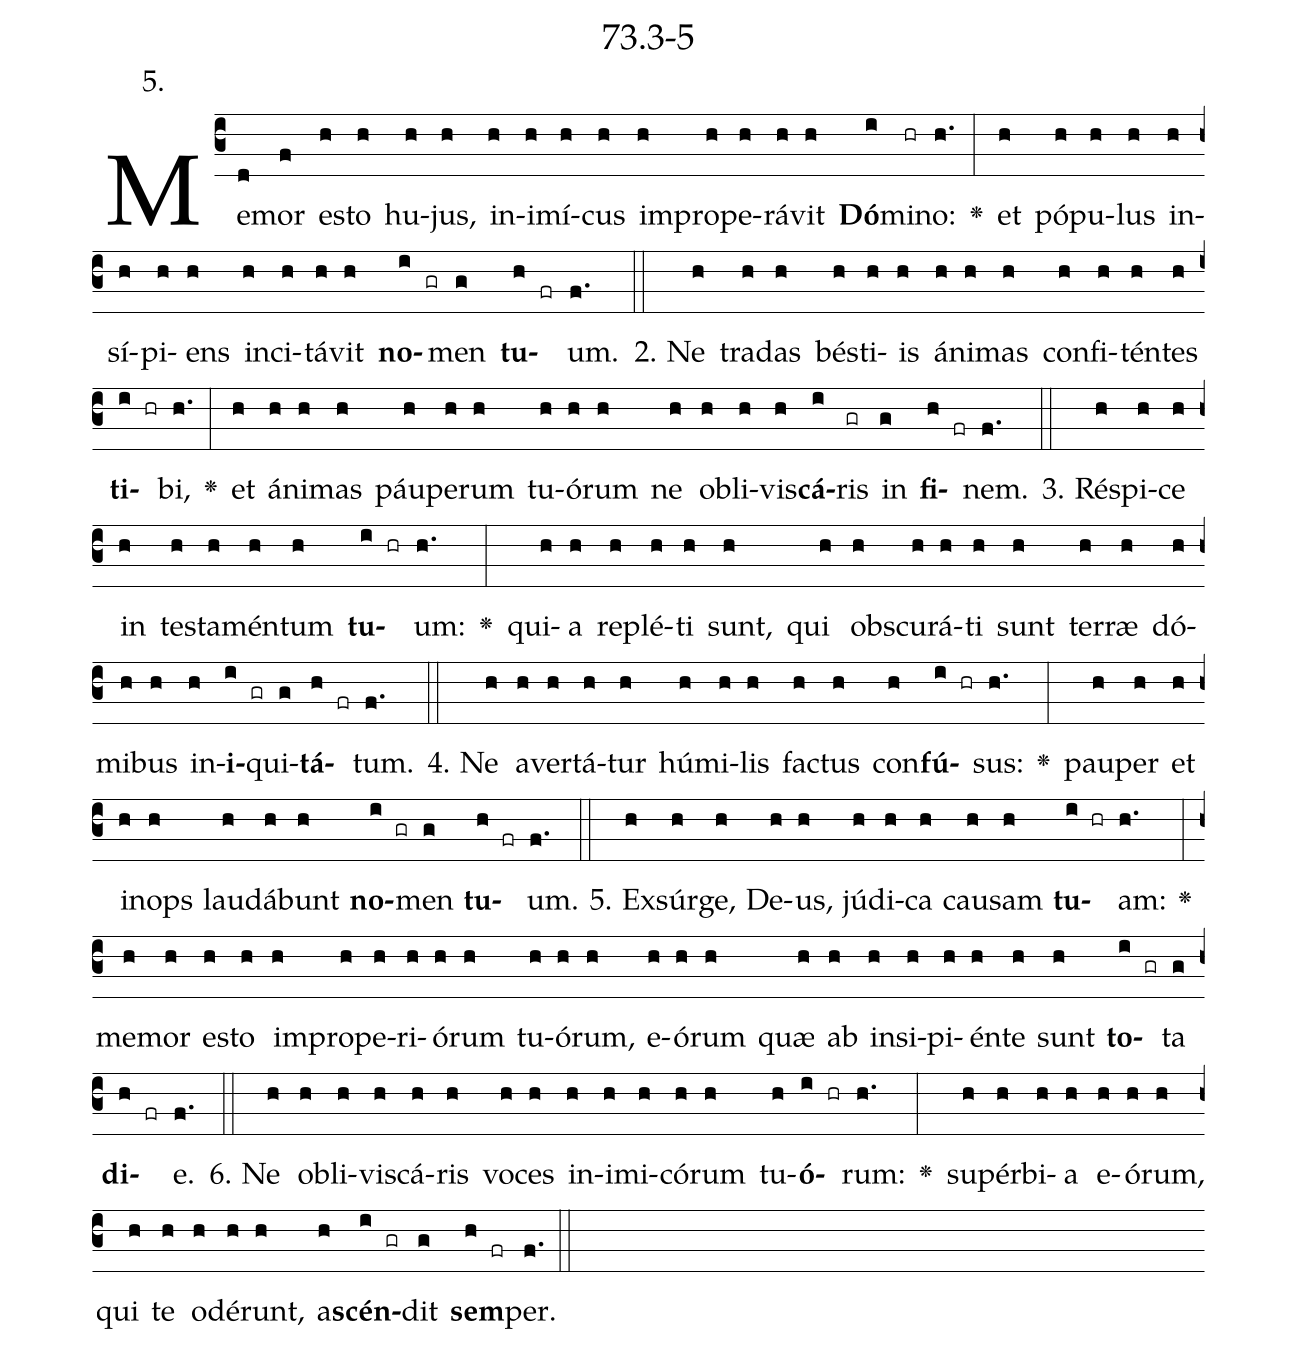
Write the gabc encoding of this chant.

name: 73.3-5;
annotation: 5.;
%%
(c3)Me(d)mor(f) es(h)to(h) hu(h)jus,(h) in(h)i(h)mí(h)cus(h) im(h)pro(h)pe(h)rá(h)vit(h) <b>Dó</b>(i)mi(hr)no:(h.) <v>\greheightstar</v>(:) et(h) pó(h)pu(h)lus(h) in(h)sí(h)pi(h)ens(h) in(h)ci(h)tá(h)vit(h) <b>no</b>(i gr)men(g) <b>tu</b>(h fr)um.(f.) (::)
2. Ne(h) tra(h)das(h) bés(h)ti(h)is(h) á(h)ni(h)mas(h) con(h)fi(h)tén(h)tes(h) <b>ti</b>(i hr)bi,(h.) <v>\greheightstar</v>(:) et(h) á(h)ni(h)mas(h) páu(h)pe(h)rum(h) tu(h)ó(h)rum(h) ne(h) ob(h)li(h)vis(h)<b>cá</b>(i)ris(gr) in(g) <b>fi</b>(h fr)nem.(f.) (::)
3. Ré(h)spi(h)ce(h) in(h) tes(h)ta(h)mén(h)tum(h) <b>tu</b>(i hr)um:(h.) <v>\greheightstar</v>(:) qui(h)a(h) re(h)plé(h)ti(h) sunt,(h) qui(h) obs(h)cu(h)rá(h)ti(h) sunt(h) ter(h)ræ(h) dó(h)mi(h)bus(h) in(h)<b>i</b>(i gr)qui(g)<b>tá</b>(h fr)tum.(f.) (::)
4. Ne(h) a(h)ver(h)tá(h)tur(h) hú(h)mi(h)lis(h) fac(h)tus(h) con(h)<b>fú</b>(i hr)sus:(h.) <v>\greheightstar</v>(:) pau(h)per(h) et(h) in(h)ops(h) lau(h)dá(h)bunt(h) <b>no</b>(i gr)men(g) <b>tu</b>(h fr)um.(f.) (::)
5. Ex(h)súr(h)ge,(h) De(h)us,(h) jú(h)di(h)ca(h) cau(h)sam(h) <b>tu</b>(i hr)am:(h.) <v>\greheightstar</v>(:) me(h)mor(h) es(h)to(h) im(h)pro(h)pe(h)ri(h)ó(h)rum(h) tu(h)ó(h)rum,(h) e(h)ó(h)rum(h) quæ(h) ab(h) in(h)si(h)pi(h)én(h)te(h) sunt(h) <b>to</b>(i gr)ta(g) <b>di</b>(h fr)e.(f.) (::)
6. Ne(h) ob(h)li(h)vis(h)cá(h)ris(h) vo(h)ces(h) in(h)i(h)mi(h)có(h)rum(h) tu(h)<b>ó</b>(i hr)rum:(h.) <v>\greheightstar</v>(:) su(h)pér(h)bi(h)a(h) e(h)ó(h)rum,(h) qui(h) te(h) o(h)dé(h)runt,(h) a(h)<b>scén</b>(i gr)dit(g) <b>sem</b>(h fr)per.(f.) (::)
